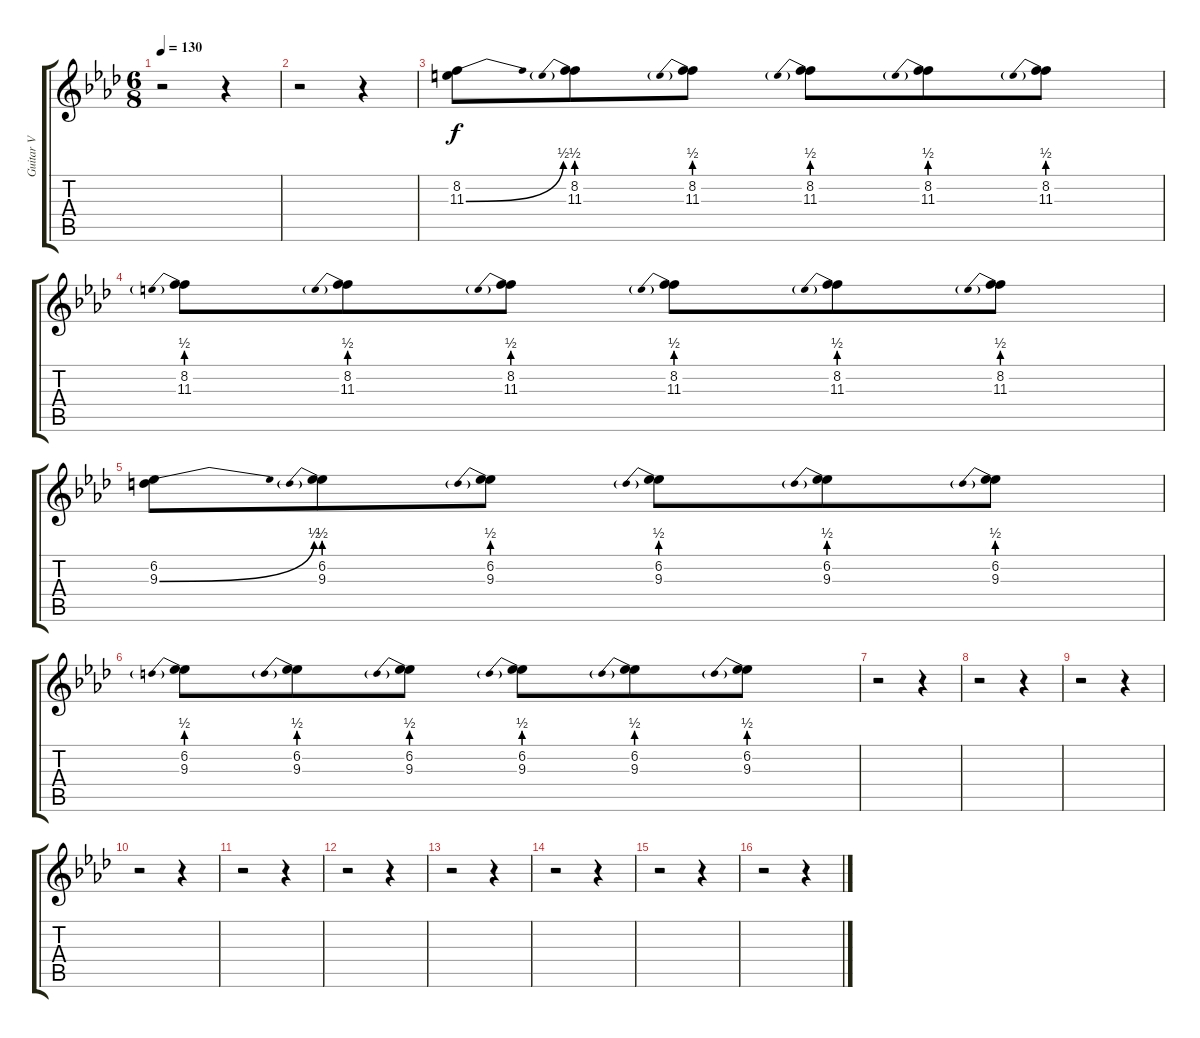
\track ("Guitar V" "Guitar V") {instrument distortionguitar}
\staff {score tabs}
\tuning (D4 A3 F3 C3 G2 C2) {hide}
\ts (6 8)
\tempo 130
\clef g2
\ks ab
r.2{dy f} r.4 |
r.2 r.4 |
(8.2 11.3{be (bend 0 0 60 2)}).8 (8.2 11.3{be (prebend 0 2 60 2)}).8 (8.2 11.3{be (prebend 0 2 60 2)}).8 (8.2 11.3{be (prebend 0 2 60 2)}).8 (8.2 11.3{be (prebend 0 2 60 2)}).8 (8.2 11.3{be (prebend 0 2 60 2)}).8 |
(8.2 11.3{be (prebend 0 2 60 2)}).8 (8.2 11.3{be (prebend 0 2 60 2)}).8 (8.2 11.3{be (prebend 0 2 60 2)}).8 (8.2 11.3{be (prebend 0 2 60 2)}).8 (8.2 11.3{be (prebend 0 2 60 2)}).8 (8.2 11.3{be (prebend 0 2 60 2)}).8 |
(6.2 9.3{be (bend 0 0 60 2)}).8 (6.2 9.3{be (prebend 0 2 60 2)}).8 (6.2 9.3{be (prebend 0 2 60 2)}).8 (6.2 9.3{be (prebend 0 2 60 2)}).8 (6.2 9.3{be (prebend 0 2 60 2)}).8 (6.2 9.3{be (prebend 0 2 60 2)}).8 |
(6.2 9.3{be (prebend 0 2 60 2)}).8 (6.2 9.3{be (prebend 0 2 60 2)}).8 (6.2 9.3{be (prebend 0 2 60 2)}).8 (6.2 9.3{be (prebend 0 2 60 2)}).8 (6.2 9.3{be (prebend 0 2 60 2)}).8 (6.2 9.3{be (prebend 0 2 60 2)}).8 |
r.2 r.4 |
r.2 r.4 |
r.2 r.4 |
r.2 r.4 |
r.2 r.4 |
r.2 r.4 |
r.2 r.4 |
r.2 r.4 |
r.2 r.4 |
r.2 r.4
